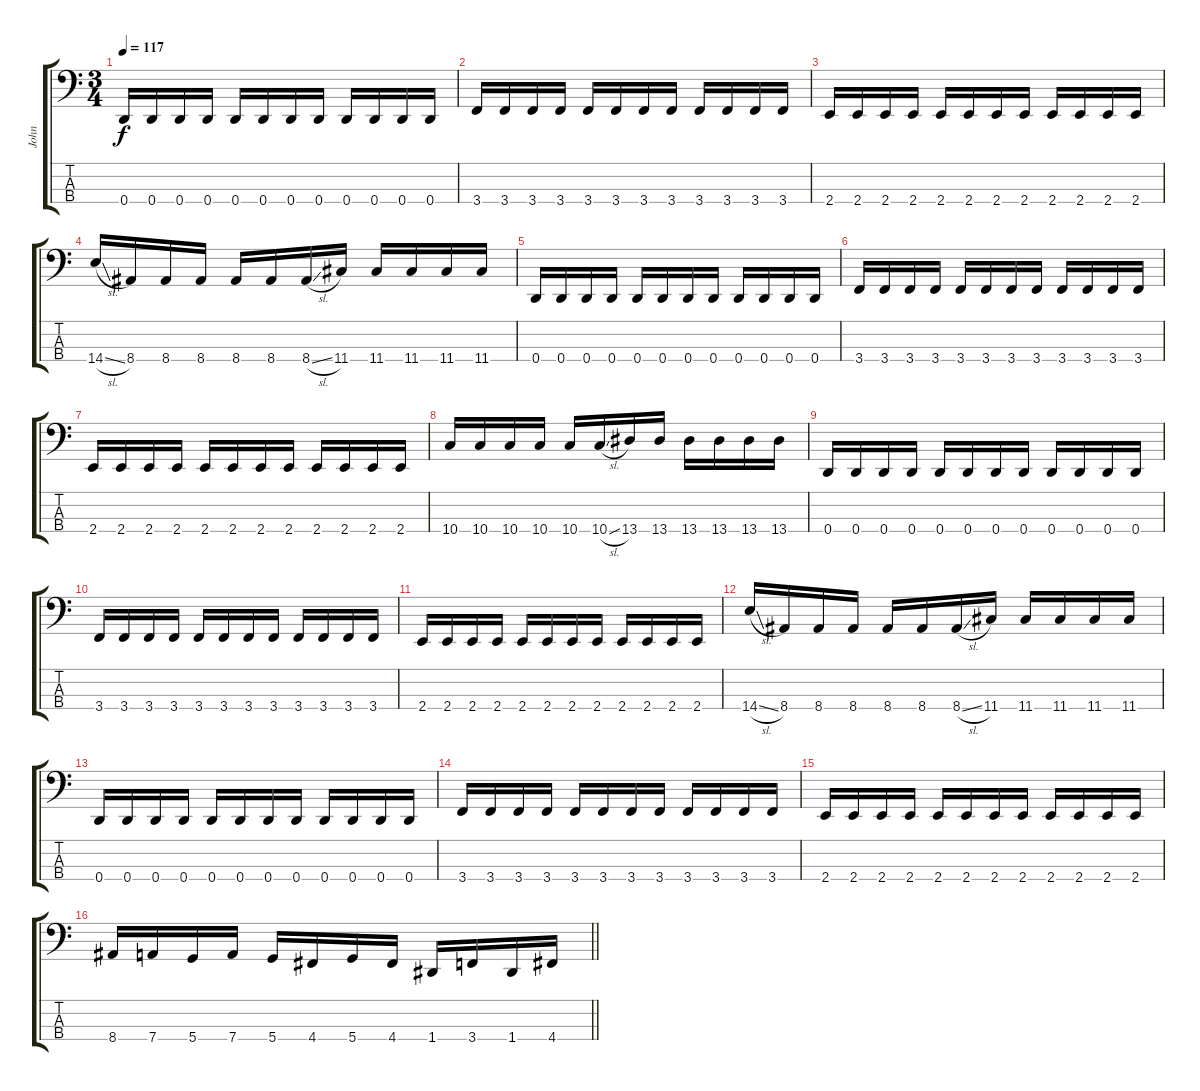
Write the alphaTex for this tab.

\track ("John" "John") {instrument electricbasspick}
\staff {score tabs}
\tuning (G2 D2 A1 D1) {hide}
\ts (3 4)
\tempo 117
\clef f4
\ks c
0.4.16{dy f} 0.4.16 0.4.16 0.4.16 0.4.16 0.4.16 0.4.16 0.4.16 0.4.16 0.4.16 0.4.16 0.4.16 |
3.4.16 3.4.16 3.4.16 3.4.16 3.4.16 3.4.16 3.4.16 3.4.16 3.4.16 3.4.16 3.4.16 3.4.16 |
2.4.16 2.4.16 2.4.16 2.4.16 2.4.16 2.4.16 2.4.16 2.4.16 2.4.16 2.4.16 2.4.16 2.4.16 |
14.4{sl}.16 8.4.16 8.4.16 8.4.16 8.4.16 8.4.16 8.4{sl}.16 11.4.16 11.4.16 11.4.16 11.4.16 11.4.16 |
0.4.16 0.4.16 0.4.16 0.4.16 0.4.16 0.4.16 0.4.16 0.4.16 0.4.16 0.4.16 0.4.16 0.4.16 |
3.4.16 3.4.16 3.4.16 3.4.16 3.4.16 3.4.16 3.4.16 3.4.16 3.4.16 3.4.16 3.4.16 3.4.16 |
2.4.16 2.4.16 2.4.16 2.4.16 2.4.16 2.4.16 2.4.16 2.4.16 2.4.16 2.4.16 2.4.16 2.4.16 |
10.4.16 10.4.16 10.4.16 10.4.16 10.4.16 10.4{sl}.16 13.4.16 13.4.16 13.4.16 13.4.16 13.4.16 13.4.16 |
0.4.16 0.4.16 0.4.16 0.4.16 0.4.16 0.4.16 0.4.16 0.4.16 0.4.16 0.4.16 0.4.16 0.4.16 |
3.4.16 3.4.16 3.4.16 3.4.16 3.4.16 3.4.16 3.4.16 3.4.16 3.4.16 3.4.16 3.4.16 3.4.16 |
2.4.16 2.4.16 2.4.16 2.4.16 2.4.16 2.4.16 2.4.16 2.4.16 2.4.16 2.4.16 2.4.16 2.4.16 |
14.4{sl}.16 8.4.16 8.4.16 8.4.16 8.4.16 8.4.16 8.4{sl}.16 11.4.16 11.4.16 11.4.16 11.4.16 11.4.16 |
0.4.16 0.4.16 0.4.16 0.4.16 0.4.16 0.4.16 0.4.16 0.4.16 0.4.16 0.4.16 0.4.16 0.4.16 |
3.4.16 3.4.16 3.4.16 3.4.16 3.4.16 3.4.16 3.4.16 3.4.16 3.4.16 3.4.16 3.4.16 3.4.16 |
2.4.16 2.4.16 2.4.16 2.4.16 2.4.16 2.4.16 2.4.16 2.4.16 2.4.16 2.4.16 2.4.16 2.4.16 |
\barLineRight lightlight
8.4.16 7.4.16 5.4.16 7.4.16 5.4.16 4.4.16 5.4.16 4.4.16 1.4.16 3.4.16 1.4.16 4.4.16
